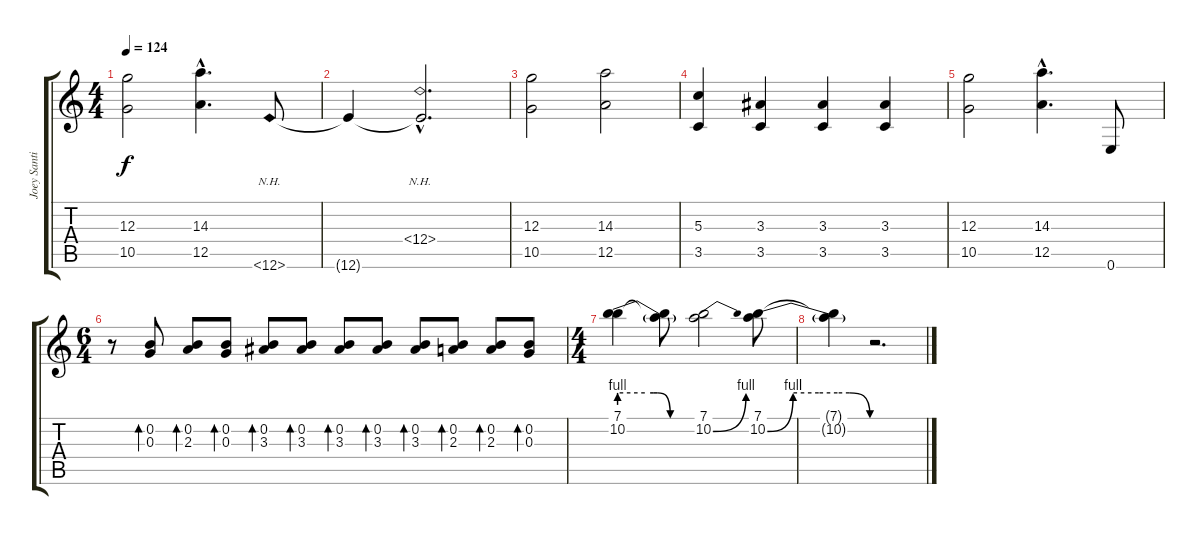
\track ("Joey Santiago" "Joey Santi") {instrument distortionguitar}
\staff {score tabs}
\tuning (E4 B3 G3 D3 A2 E2) {hide}
\ts (4 4)
\tempo 124
\clef g2
\ks c
(12.3 10.5).2{dy f} (14.3{hac} 12.5{hac}).4{d} 12.6{nh}.8 |
12.6{t}.4 (12.4{nh hac} 12.6{hac t}).2{d} |
(12.3 10.5).2 (14.3 12.5).2 |
(5.3 3.5).4 (3.3 3.5).4 (3.3 3.5).4 (3.3 3.5).4 |
(12.3 10.5).2 (14.3{hac} 12.5{hac}).4{d} 0.6.8 |
\ts (6 4)
r.8 (0.2 0.3).8{bd 60} (0.2 2.3).8{bd 60} (0.2 0.3).8{bd 60} (0.2 3.3).8{bd 60} (0.2 3.3).8{bd 60} (0.2 3.3).8{bd 60} (0.2 3.3).8{bd 60} (0.2 3.3).8{bd 60} (0.2 2.3).8{bd 60} (0.2 2.3).8{bd 60} (0.2 0.3).8{bd 60} |
\ts (4 4)
(7.1 10.2{be (custom 0 4 20 4 27 4 30 4 40 0 60 0)}).4 (7.1{t} 10.2{t}).8 (7.1 10.2{be (bend 0 0 60 4)}).2 (7.1 10.2{be (custom 0 0 15 4 30 4 41 4 48 4 60 0)}).8 |
(7.1{t} 10.2{t}).4 r.2{d}
